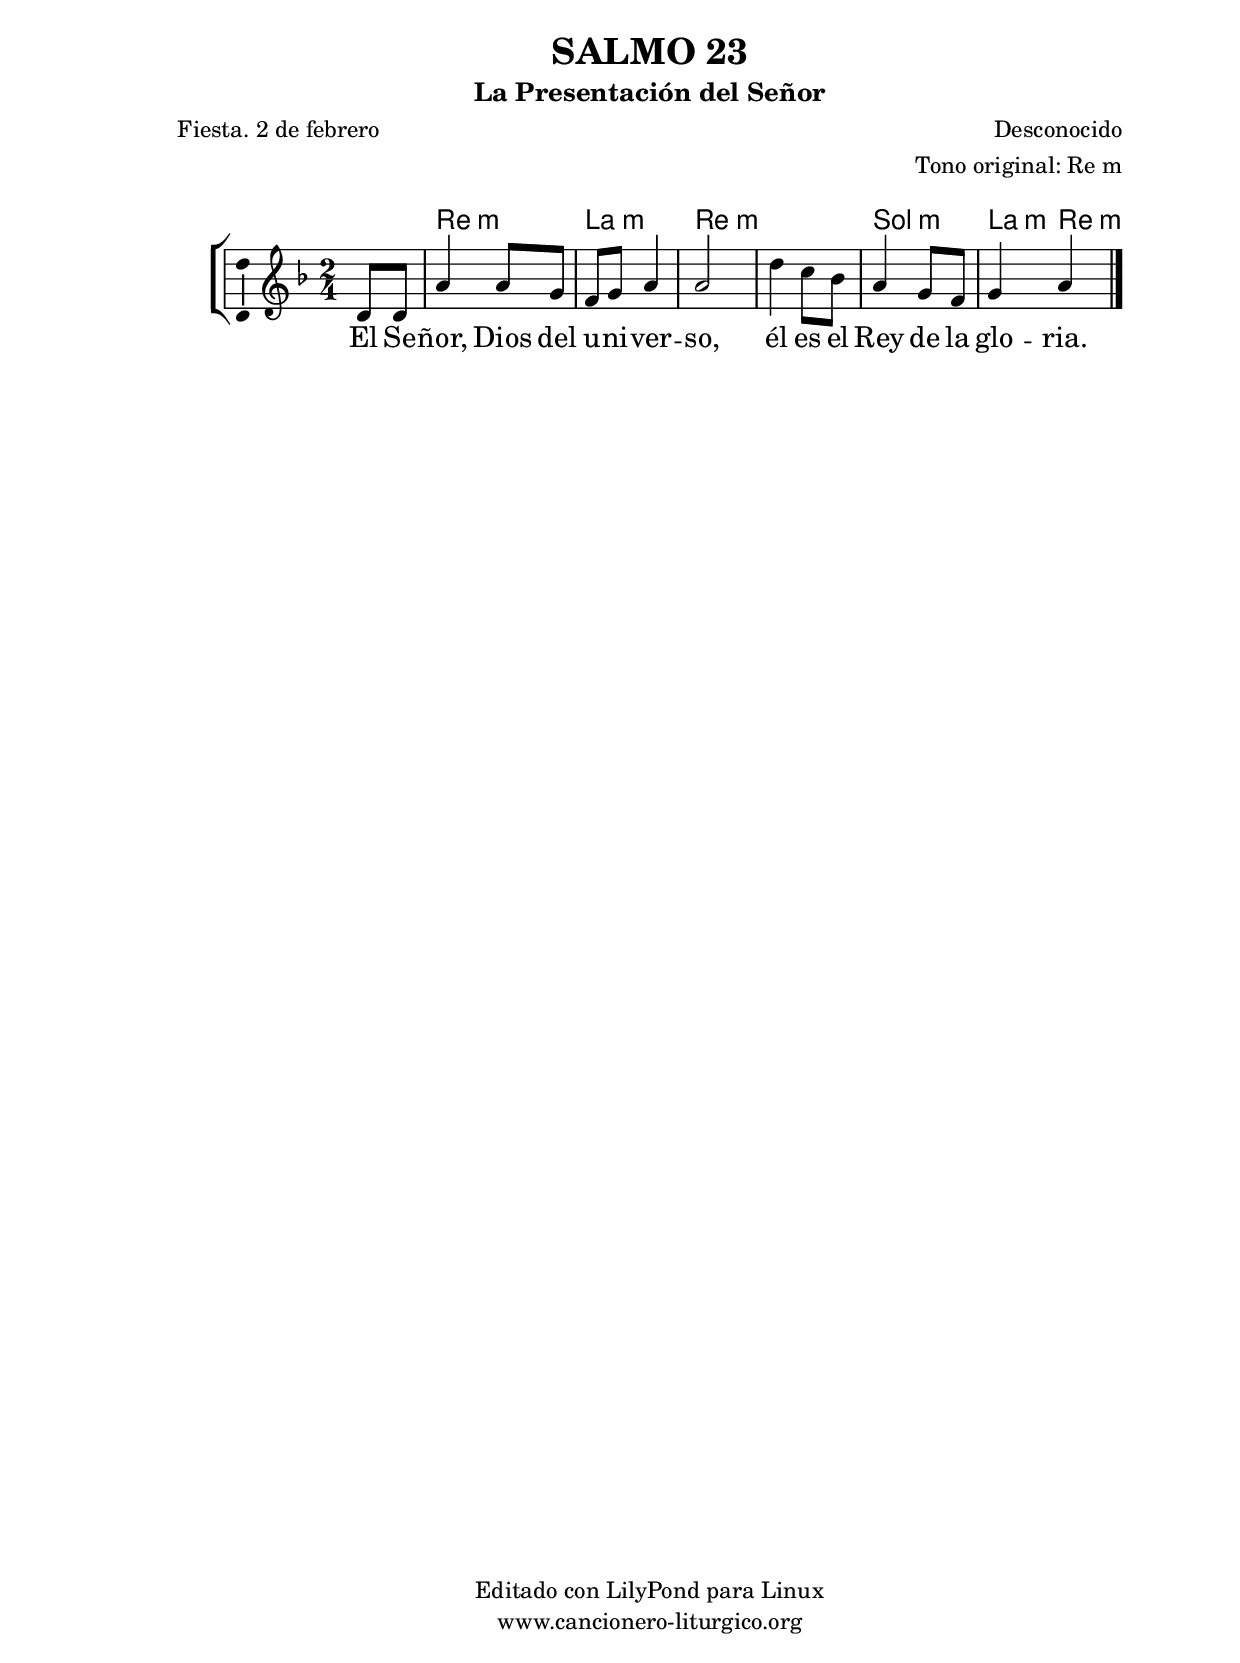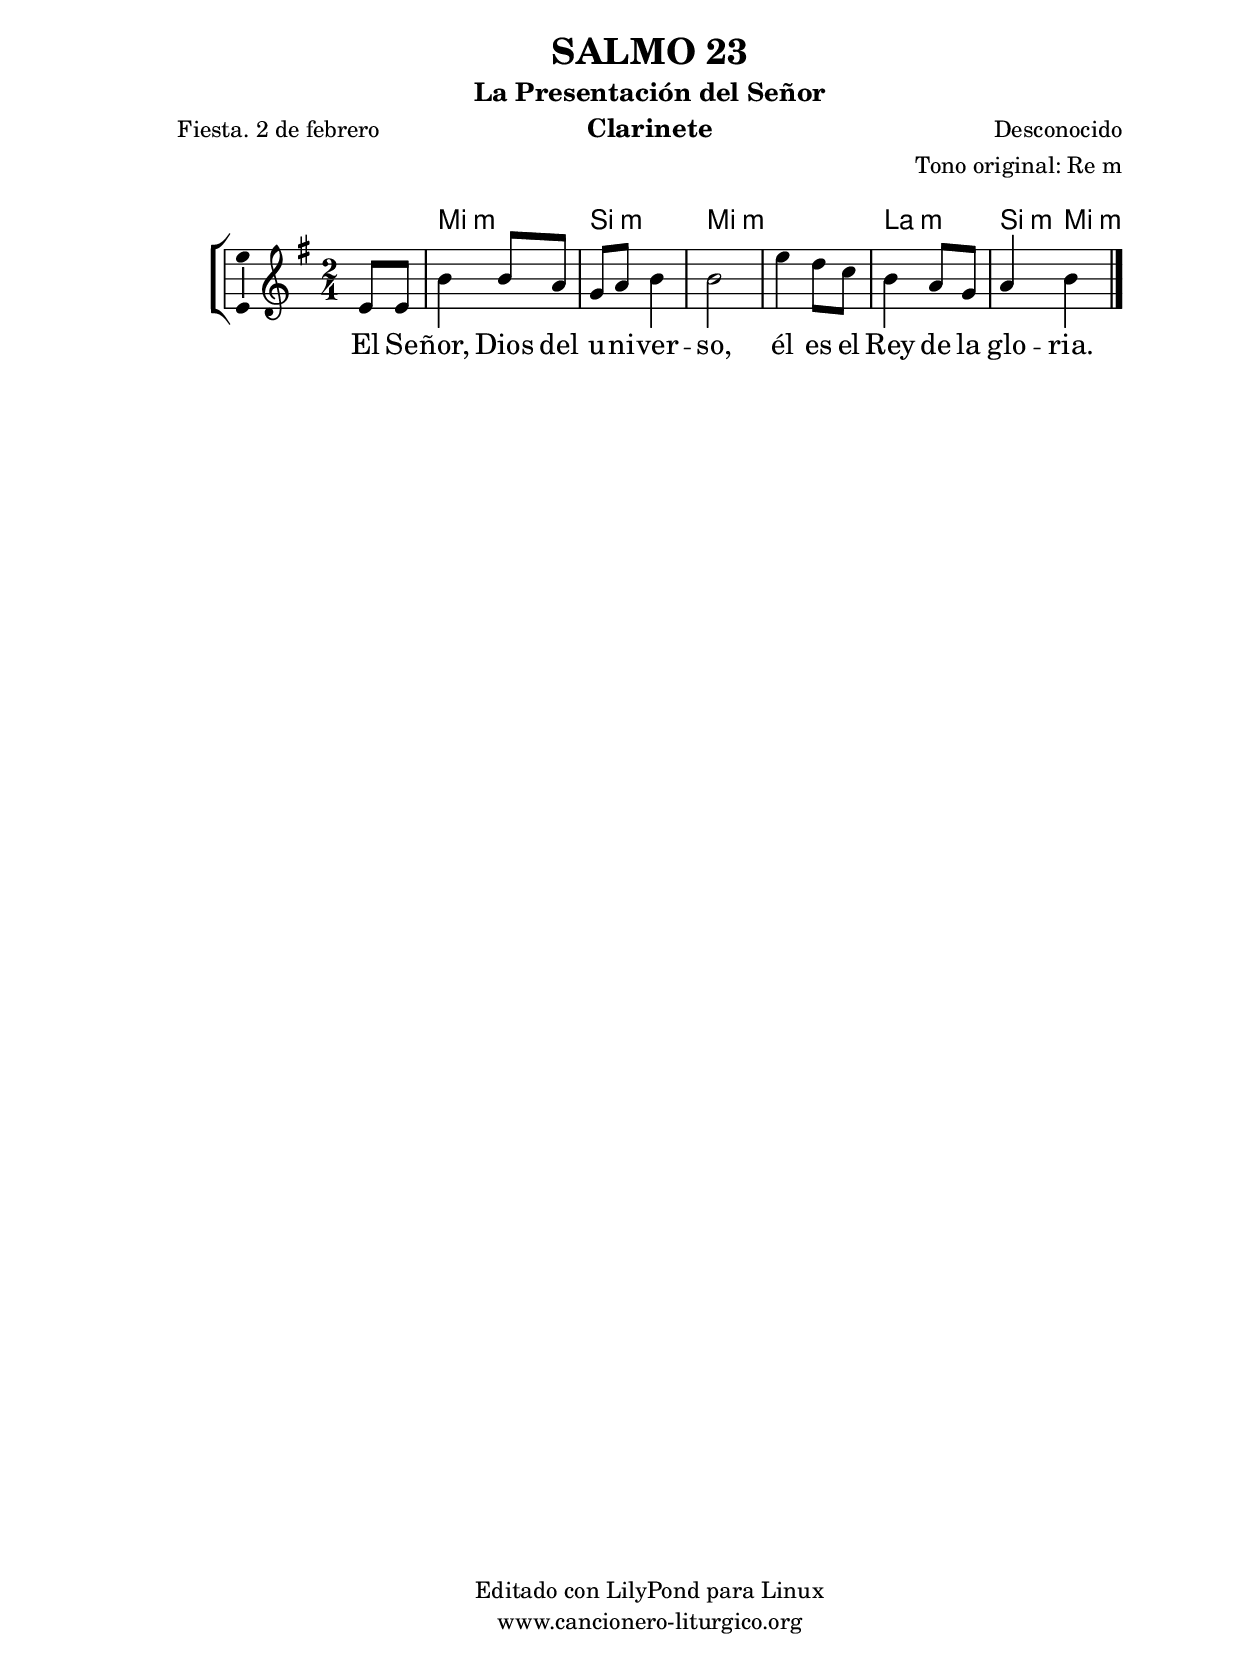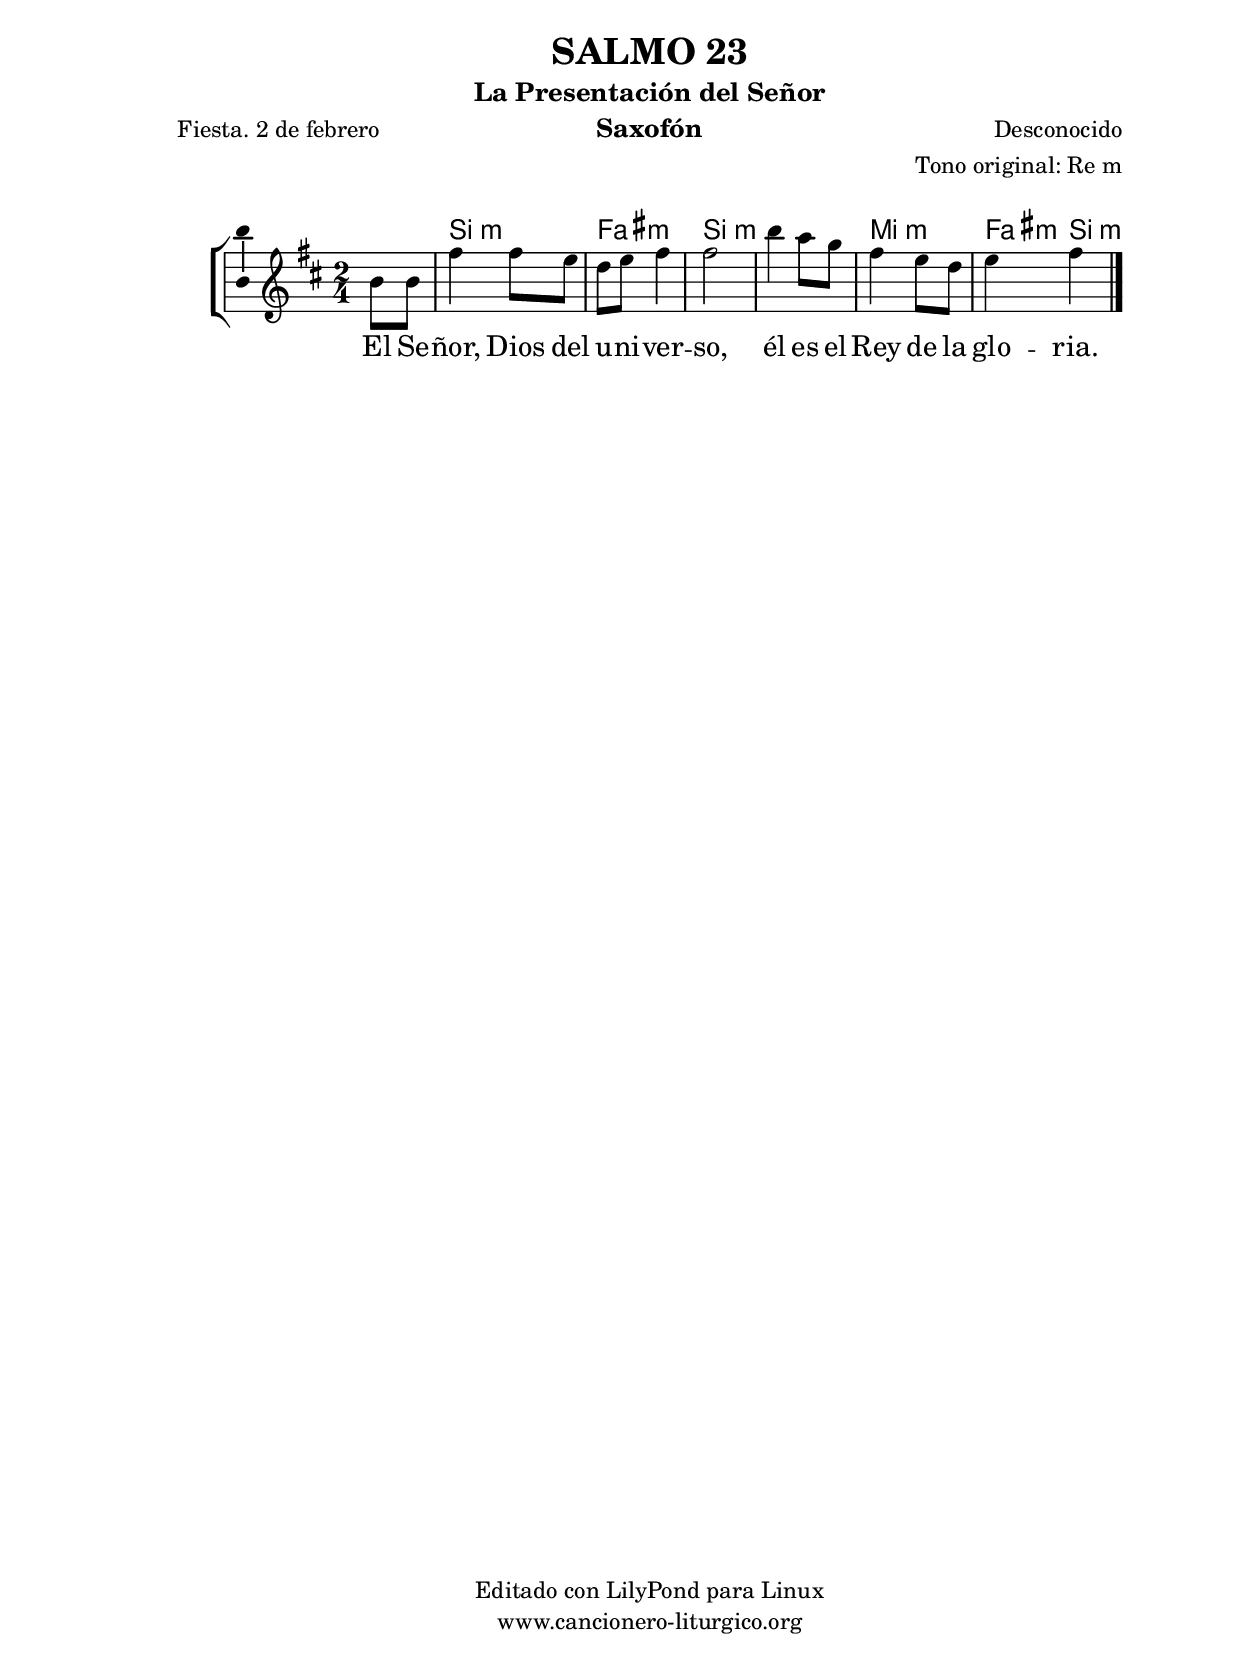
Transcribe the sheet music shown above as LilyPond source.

%
%para convertir .midi en .wav:
%timidity filename.midi -Ow -o finename.wav
%
%
%Para convertir de .wav a .mp3:
%lame -h -m j filename.wav
%
%
%para escuchar el midi:
%timidity nombrefichero.midi
%


%versión de lilypond para la que se ha escrito esta partitura:
\version "2.16.0"

	%Tamaño papel
	#(set-default-paper-size "a4")
	%Tamaño partitura
	#(set-global-staff-size 20)
	%No responde al pulsar sobre una nota
	#(ly:set-option 'point-and-click #f)

%parámetros del encabezamiento:
\header {
	title = "SALMO 23"
	subtitle = "La Presentación del Señor"
	composer = "Desconocido"
	poet = "Fiesta. 2 de febrero"
	meter = ""
	arranger = "Tono original: Re m"
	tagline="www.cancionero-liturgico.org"
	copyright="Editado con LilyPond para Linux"
	tiempo = ""
	usos = "Salmo"
	letra = "El Señor, Dios del universo, él es el Rey de la gloria."
	}

%parámetros asociados al papel:
\paper  {
	oddHeaderMarkup = \markup {\fill-line { \on-the-fly #not-first-page \fromproperty #'header:title \on-the-fly #not-first-page \fromproperty #'header:composer }}
	evenHeaderMarkup = \markup {\fill-line { \fromproperty #'header:composer \fromproperty #'header:title }}
	#(set-paper-size "a4")
	print-page-number = ##f
	first-page-number = 1
	print-first-page-number = ##f
%	head-separation = 3.0 \cm
	top-margin = 2.0 \cm
	bottom-margin = 0.5\cm
%%%	bottom-margin = -1.0\cm
	left-margin = 3.0 \cm
	line-width = 16.0 \cm 
	indent = 8\mm
	interscoreline = 2.\mm
	between-system-space = 15\mm
%	para que las partituras no llenen la hoja:
	ragged-bottom = ##t
%	idem para la última hoja:
	ragged-last-bottom = ##f
%	para que las partituras llenen el ancho del papel:
	ragged-last = ##f
	after-title-space = 2.5 \cm
%page-count=1
%system-count=8

	%Flexible Vertical Spacing
%	markup-markup-spacing =
%	#'((basic-distance . 15) (minimum-distance . 15) (padding . 3))
	markup-system-spacing =
	#'((basic-distance . 15) (minimum-distance . 15) (padding . 3))
	system-system-spacing =
	#'((basic-distance . 15) (minimum-distance . 15) (padding . 3))
	score-system-spacing =
	#'((basic-distance . 15) (minimum-distance . 15) (padding . 5))
%	top-system-spacing = % header
%	#'((basic-distance . 8) (minimum-distance . 0) (padding . 3))
%	top-markup-spacing =
%	#'((basic-distance . 20) (minimum-distance . 20) (padding . 3))
	last-bottom-spacing = % footer
	#'((basic-distance . 5) (minimum-distance . 5) (padding . 3))
%	score-markup-spacing =
%	#'((basic-distance . 16) (minimum-distance . 13) (padding . 3))

	}


%parámetros que afectan a toda la partitura:
global =  {
	%clave de sol (G):
	\clef G
	%armadura:
%	\transpose d c
	\key d \minor
	\tempo 4=100
	\set Score.tempoHideNote = ##t
	}


acordes = {
	\italianChords
	\chordmode {
%	\transpose d c
{

s4
d2:m a:m d:m d:m g:m a4:m d:m

	}
	}
}

melodia = 
%	\transpose d c
{
	\relative c'{
	\time 2/4

\partial4
d8 d
a'4 a8 g
f8 g a4
a2
d4 c8 bes
a4 g8 f
g4 a

	\bar "|."
	}
	}


texto = \lyricmode {
El Se -- ñor, Dios del u -- ni -- ver -- so, él es el Rey de la glo -- ria.
	}


acordesStaff = \context ChordNames = acordesStaff <<
	\set chordChanges = ##t
	\acordes
	>>


vozStaff = \context Voice = vozStaff
\with {\consists "Ambitus_engraver"}
<<
%	\set Staff.instrumentName = ""
%	\set Staff.shortInstrumentName = ""
%	\set Staff.midiInstrument = #"clarinet"
%	\set Staff.midiInstrument = #"cello"
%	\set Staff.midiInstrument = #"flute"
	\set Staff.midiInstrument = #"electric guitar (jazz)"
%	\set Staff.midiInstrument = #"english horn"
%	\set Staff.midiInstrument = #"violin"
%	\set Staff.midiInstrument = #"glockenspiel"
	\set Staff.midiMinimumVolume = #0.7
	\set Staff.midiMaximumVolume = #0.9
	\global
	\melodia
	>>


textoStaff = \context Lyrics = textoStaff <<
	\lyricsto vozStaff \texto
	>>

\book {
	\score {
		\context ChoirStaff {
			\override StaffGroup.SystemStartBracket #'collapse-height = #1
			\override Score.SystemStartBar #'collapse-height = #1
			<<
			\acordesStaff
			\vozStaff
			\textoStaff
			>>
			}
		\layout {
	    		\context {
				\Lyrics
				\override LyricText #'font-size = #2
				}
	   		 \context {
				\Score
				%fontSize = #3
				\override StaffSymbol #'staff-space = #(magstep +3)
				%\override Beam #'thickness = #0.55
				%\override SpacingSpanner #'spacing-increment = #1.0
				%\override Slur #'height-limit = #1.5
				}
			}
		}
	\score {
		\unfoldRepeats
		\context ChoirStaff {
			<<
			\acordesStaff
			\vozStaff
			>>
			}
		\midi {
	  		\context {
	  			\Score
				tempoWholesPerMinute = #(ly:make-moment 70 4)
				}
			}
		}
	}

%Partitura para clarinete
#(define output-suffix "C")
\book {
	\header{
		instrument = "Clarinete"
		}
	\score {
		\context ChoirStaff {
			\override StaffGroup.SystemStartBracket #'collapse-height = #1
			\override Score.SystemStartBar #'collapse-height = #1
\transpose c d
			<<
			\acordesStaff
			\vozStaff
			\textoStaff
			>>
			}
		\layout {
	    		\context {
				\Lyrics
				\override LyricText #'font-size = #2
				}
	   		 \context {
				\Score
				%fontSize = #3
				\override StaffSymbol #'staff-space = #(magstep +3)
				%\override Beam #'thickness = #0.55
				%\override SpacingSpanner #'spacing-increment = #1.0
				%\override Slur #'height-limit = #1.5
				}
			}
		}
	}

%Partitura para saxofón
#(define output-suffix "S")
\book {
	\header{
		instrument = "Saxofón"
		}
	\score {
		\context ChoirStaff {
			\override StaffGroup.SystemStartBracket #'collapse-height = #1
			\override Score.SystemStartBar #'collapse-height = #1
\transpose c a
			<<
			\acordesStaff
			\vozStaff
			\textoStaff
			>>
			}
		\layout {
	    		\context {
				\Lyrics
				\override LyricText #'font-size = #2
				}
	   		 \context {
				\Score
				%fontSize = #3
				\override StaffSymbol #'staff-space = #(magstep +3)
				%\override Beam #'thickness = #0.55
				%\override SpacingSpanner #'spacing-increment = #1.0
				%\override Slur #'height-limit = #1.5
				}
			}
		}
	}

